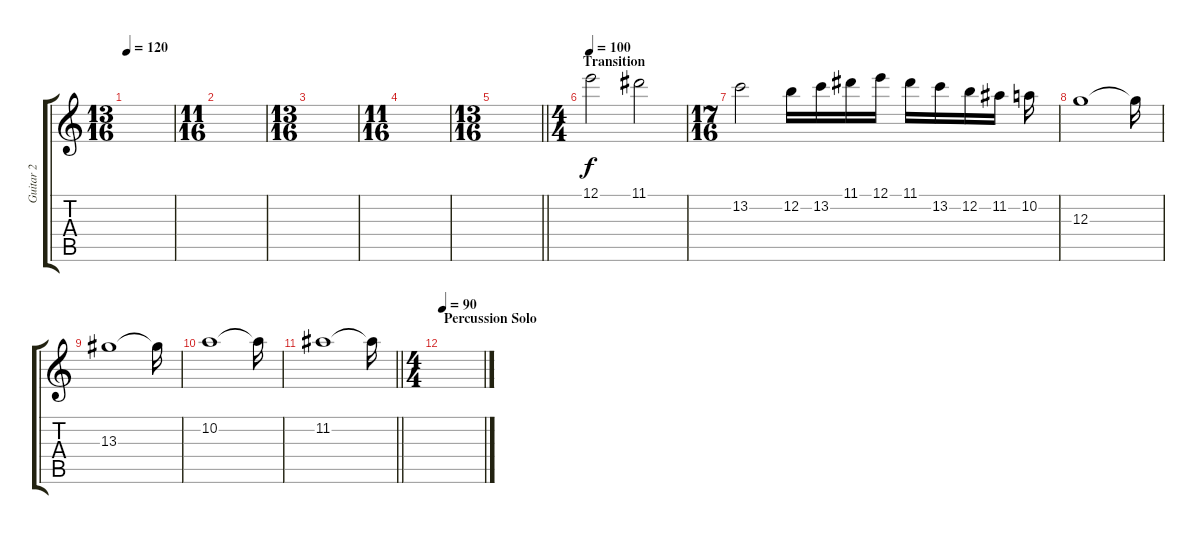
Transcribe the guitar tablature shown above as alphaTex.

\track ("Guitar 2" "Guitar 2") {instrument distortionguitar}
\staff {score tabs}
\tuning (E4 B3 G3 D3 A2 E2) {hide}
\ts (13 16)
\tempo 120
\clef g2
\ks c
|
\ts (11 16)
|
\ts (13 16)
|
\ts (11 16)
|
\ts (13 16)
\barLineRight lightlight
|
\ts (4 4)
\section ("" "Transition")
\tempo 100
12.1.2 11.1.2 |
\ts (17 16)
13.2.2 12.2.16 13.2.16 11.1.16 12.1.16 11.1.16 13.2.16 12.2.16 11.2.16 10.2.16 |
12.3.1 12.3{t}.16 |
13.3.1 13.3{t}.16 |
10.2.1 10.2{t}.16 |
\barLineRight lightlight
11.2.1 11.2{t}.16 |
\ts (4 4)
\section ("" "Percussion Solo")
\tempo 90
